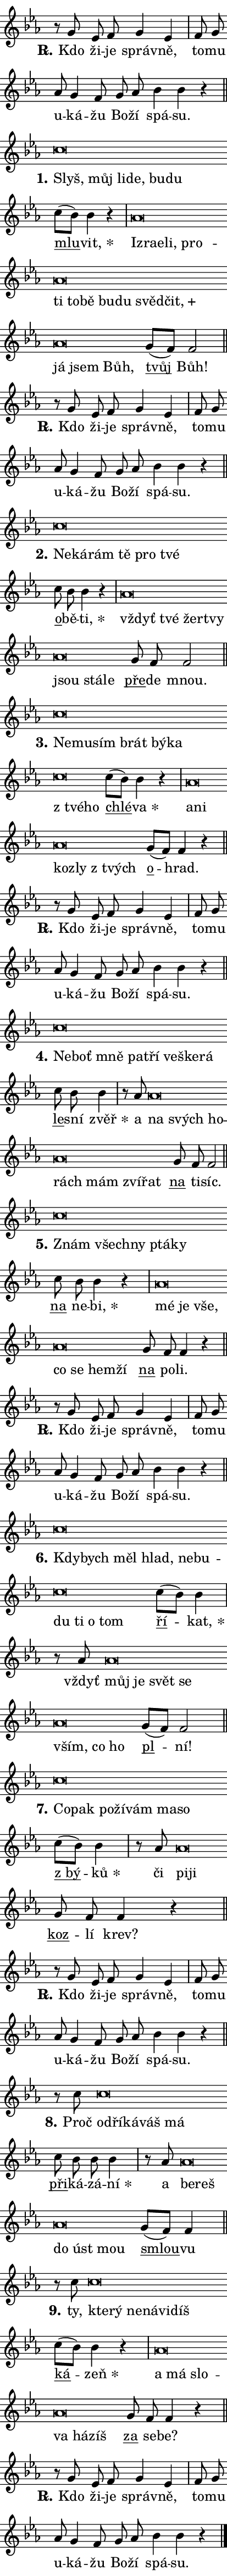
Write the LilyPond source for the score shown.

\version "2.24.0"
\header { tagline = "" }
\paper {
  indent = 0\cm
  top-margin = 0\cm
  right-margin = 0\cm
  bottom-margin = 0\cm
  left-margin = 0\cm
  paper-width = 7\cm
  page-breaking = #ly:one-page-breaking
  system-system-spacing.basic-distance = #11
  score-system-spacing.basic-distance = #11
  ragged-last = ##f
}


%% Author: Thomas Morley
%% https://lists.gnu.org/archive/html/lilypond-user/2020-05/msg00002.html
#(define (line-position grob)
"Returns position of @var[grob} in current system:
   @code{'start}, if at first time-step
   @code{'end}, if at last time-step
   @code{'middle} otherwise
"
  (let* ((col (ly:item-get-column grob))
         (ln (ly:grob-object col 'left-neighbor))
         (rn (ly:grob-object col 'right-neighbor))
         (col-to-check-left (if (ly:grob? ln) ln col))
         (col-to-check-right (if (ly:grob? rn) rn col))
         (break-dir-left
           (and
             (ly:grob-property col-to-check-left 'non-musical #f)
             (ly:item-break-dir col-to-check-left)))
         (break-dir-right
           (and
             (ly:grob-property col-to-check-right 'non-musical #f)
             (ly:item-break-dir col-to-check-right))))
        (cond ((eqv? 1 break-dir-left) 'start)
              ((eqv? -1 break-dir-right) 'end)
              (else 'middle))))

#(define (tranparent-at-line-position vctor)
  (lambda (grob)
  "Relying on @code{line-position} select the relevant enry from @var{vctor}.
Used to determine transparency,"
    (case (line-position grob)
      ((end) (not (vector-ref vctor 0)))
      ((middle) (not (vector-ref vctor 1)))
      ((start) (not (vector-ref vctor 2))))))

noteHeadBreakVisibility =
#(define-music-function (break-visibility)(vector?)
"Makes @code{NoteHead}s transparent relying on @var{break-visibility}"
#{
  \override NoteHead.transparent =
    #(tranparent-at-line-position break-visibility)
#})

#(define delete-ledgers-for-transparent-note-heads
  (lambda (grob)
    "Reads whether a @code{NoteHead} is transparent.
If so this @code{NoteHead} is removed from @code{'note-heads} from
@var{grob}, which is supposed to be @code{LedgerLineSpanner}.
As a result ledgers are not printed for this @code{NoteHead}"
    (let* ((nhds-array (ly:grob-object grob 'note-heads))
           (nhds-list
             (if (ly:grob-array? nhds-array)
                 (ly:grob-array->list nhds-array)
                 '()))
           ;; Relies on the transparent-property being done before
           ;; Staff.LedgerLineSpanner.after-line-breaking is executed.
           ;; This is fragile ...
           (to-keep
             (remove
               (lambda (nhd)
                 (ly:grob-property nhd 'transparent #f))
               nhds-list)))
      ;; TODO find a better method to iterate over grob-arrays, similiar
      ;; to filter/remove etc for lists
      ;; For now rebuilt from scratch
      (set! (ly:grob-object grob 'note-heads)  '())
      (for-each
        (lambda (nhd)
          (ly:pointer-group-interface::add-grob grob 'note-heads nhd))
        to-keep))))

hideNotes = {
  \noteHeadBreakVisibility #begin-of-line-visible
}
unHideNotes = {
  \noteHeadBreakVisibility #all-visible
}

% work-around for resetting accidentals
% https://lilypond.org/doc/v2.23/Documentation/notation/displaying-rhythms#unmetered-music
cadenzaMeasure = {
  \cadenzaOff
  \partial 1024 s1024
  \cadenzaOn
}

#(define-markup-command (accent layout props text) (markup?)
  "Underline accented syllable"
  (interpret-markup layout props
    #{\markup \override #'(offset . 4.3) \underline { #text }#}))

responsum = \markup \concat {
  "R" \hspace #-1.05 \path #0.1 #'((moveto 0 0.07) (lineto 0.9 0.8)) \hspace #0.05 "."
}

\layout {
    \context {
        \Staff
        \remove "Time_signature_engraver"
        \override LedgerLineSpanner.after-line-breaking = #delete-ledgers-for-transparent-note-heads
    }
    \context {
        \Voice {
            \override NoteHead.output-attributes = #'((class . "notehead"))
            \override Hairpin.height = #0.55
        }
    }
    \context {
        \Lyrics {
            \override StanzaNumber.output-attributes = #'((class . "stanzanumber"))
            \override LyricSpace.minimum-distance = #0.9
            \override LyricText.font-name = #"TeX Gyre Schola"
            \override LyricText.font-size = 1
            \override StanzaNumber.font-name = #"TeX Gyre Schola Bold"
            \override StanzaNumber.font-size = 1
        }
    }
}

% magnetic-lyrics.ily
%
%   written by
%     Jean Abou Samra <jean@abou-samra.fr>
%     Werner Lemberg <wl@gnu.org>
%
%   adapted by
%     Jiri Hon <jiri.hon@gmail.com>
%
% Version 2022-Apr-15

% https://www.mail-archive.com/lilypond-user@gnu.org/msg149350.html

#(define (Left_hyphen_pointer_engraver context)
   "Collect syllable-hyphen-syllable occurrences in lyrics and store
them in properties.  This engraver only looks to the left.  For
example, if the lyrics input is @code{foo -- bar}, it does the
following.

@itemize @bullet
@item
Set the @code{text} property of the @code{LyricHyphen} grob between
@q{foo} and @q{bar} to @code{foo}.

@item
Set the @code{left-hyphen} property of the @code{LyricText} grob with
text @q{foo} to the @code{LyricHyphen} grob between @q{foo} and
@q{bar}.
@end itemize

Use this auxiliary engraver in combination with the
@code{lyric-@/text::@/apply-@/magnetic-@/offset!} hook."
   (let ((hyphen #f)
         (text #f))
     (make-engraver
      (acknowledgers
       ((lyric-syllable-interface engraver grob source-engraver)
        (set! text grob)))
      (end-acknowledgers
       ((lyric-hyphen-interface engraver grob source-engraver)
        ;(when (not (grob::has-interface grob 'lyric-space-interface))
          (set! hyphen grob)));)
      ((stop-translation-timestep engraver)
       (when (and text hyphen)
         (ly:grob-set-object! text 'left-hyphen hyphen))
       (set! text #f)
       (set! hyphen #f)))))

#(define (lyric-text::apply-magnetic-offset! grob)
   "If the space between two syllables is less than the value in
property @code{LyricText@/.details@/.squash-threshold}, move the right
syllable to the left so that it gets concatenated with the left
syllable.

Use this function as a hook for
@code{LyricText@/.after-@/line-@/breaking} if the
@code{Left_@/hyphen_@/pointer_@/engraver} is active."
   (let ((hyphen (ly:grob-object grob 'left-hyphen #f)))
     (when hyphen
       (let ((left-text (ly:spanner-bound hyphen LEFT)))
         (when (grob::has-interface left-text 'lyric-syllable-interface)
           (let* ((common (ly:grob-common-refpoint grob left-text X))
                  (this-x-ext (ly:grob-extent grob common X))
                  (left-x-ext
                   (begin
                     ;; Trigger magnetism for left-text.
                     (ly:grob-property left-text 'after-line-breaking)
                     (ly:grob-extent left-text common X)))
                  ;; `delta` is the gap width between two syllables.
                  (delta (- (interval-start this-x-ext)
                            (interval-end left-x-ext)))
                  (details (ly:grob-property grob 'details))
                  (threshold (assoc-get 'squash-threshold details 0.2)))
             (when (< delta threshold)
               (let* (;; We have to manipulate the input text so that
                      ;; ligatures crossing syllable boundaries are not
                      ;; disabled.  For languages based on the Latin
                      ;; script this is essentially a beautification.
                      ;; However, for non-Western scripts it can be a
                      ;; necessity.
                      (lt (ly:grob-property left-text 'text))
                      (rt (ly:grob-property grob 'text))
                      (is-space (grob::has-interface hyphen 'lyric-space-interface))
                      (space (if is-space " " ""))
                      (space-markup (grob-interpret-markup grob " "))
                      (space-size (interval-length (ly:stencil-extent space-markup X)))
                      (extra-delta (if is-space space-size 0))
                      ;; Append new syllable.
                      (ltrt-space (if (and (string? lt) (string? rt))
                                (string-append lt space rt)
                                (make-concat-markup (list lt space rt))))
                      ;; Right-align `ltrt` to the right side.
                      (ltrt-space-markup (grob-interpret-markup
                               grob
                               (make-translate-markup
                                (cons (interval-length this-x-ext) 0)
                                (make-right-align-markup ltrt-space)))))
                 (begin
                   ;; Don't print `left-text`.
                   (ly:grob-set-property! left-text 'stencil #f)
                   ;; Set text and stencil (which holds all collected
                   ;; syllables so far) and shift it to the left.
                   (ly:grob-set-property! grob 'text ltrt-space)
                   (ly:grob-set-property! grob 'stencil ltrt-space-markup)
                   (ly:grob-translate-axis! grob (- (- delta extra-delta)) X))))))))))


#(define (lyric-hyphen::displace-bounds-first grob)
   ;; Make very sure this callback isn't triggered too early.
   (let ((left (ly:spanner-bound grob LEFT))
         (right (ly:spanner-bound grob RIGHT)))
     (ly:grob-property left 'after-line-breaking)
     (ly:grob-property right 'after-line-breaking)
     (ly:lyric-hyphen::print grob)))

squashThreshold = #0.4

\layout {
  \context {
    \Lyrics
    \consists #Left_hyphen_pointer_engraver
    \override LyricText.after-line-breaking =
      #lyric-text::apply-magnetic-offset!
    \override LyricHyphen.stencil = #lyric-hyphen::displace-bounds-first
    \override LyricText.details.squash-threshold = \squashThreshold
    \override LyricHyphen.minimum-distance = 0
    \override LyricHyphen.minimum-length = \squashThreshold
  }
}

squash = \override LyricText.details.squash-threshold = 9999
unSquash = \override LyricText.details.squash-threshold = \squashThreshold

left = \override LyricText.self-alignment-X = #LEFT
unLeft = \revert LyricText.self-alignment-X

starOffset = #(lambda (grob) 
                (let ((x_offset (ly:self-alignment-interface::aligned-on-x-parent grob)))
                  (if (= x_offset 0) 0 (+ x_offset 1.2))))

star = #(define-music-function (syllable)(string?)
"Append star separator at the end of a syllable"
#{
  \once \override LyricText.X-offset = #starOffset
  \lyricmode { \markup {
    #syllable
    \override #'((font-name . "TeX Gyre Schola Bold")) \hspace #0.2 \lower #0.65 \larger "*"
  } }
#})

starAccent = #(define-music-function (syllable)(string?)
"Append star separator at the end of a syllable and make accent"
#{
  \once \override LyricText.X-offset = #starOffset
  \lyricmode { \markup {
    \accent #syllable
    \override #'((font-name . "TeX Gyre Schola Bold")) \hspace #0.2 \lower #0.65 \larger "*"
  } }
#})

breath = #(define-music-function (syllable)(string?)
"Append breathing indicator at the end of a syllable"
#{
  \lyricmode { \markup { #syllable "+" } }
#})

optionalBreath = #(define-music-function (syllable)(string?)
"Append optional breathing indicator at the end of a syllable"
#{
  \lyricmode { \markup { #syllable "(+)" } }
#})


\score {
    <<
        \new Voice = "melody" { \cadenzaOn \key es \major \relative { r8 g' es f g4 es \cadenzaMeasure \bar "|" f8 g \bar "" as g4 f8 \bar "" g as \bar "" bes4 bes r \cadenzaMeasure \bar "||" \break } }
        \new Lyrics \lyricsto "melody" { \lyricmode { \set stanza = \responsum
Kdo ži -- je správ -- ně, to -- mu u -- ká -- žu Bo -- ží spá -- su. } }
    >>
    \layout {}
}

\score {
    <<
        \new Voice = "melody" { \cadenzaOn \key es \major \relative { c''\breve*1/16 \hideNotes \breve*1/16 \bar "" \breve*1/16 \bar "" \breve*1/16 \bar "" \breve*1/16 \breve*1/16 \bar "" \unHideNotes \bar "" c8[( bes)] bes4 r \cadenzaMeasure \bar "|" as\breve*1/16 \hideNotes \breve*1/16 \bar "" \breve*1/16 \bar "" \breve*1/16 \bar "" \breve*1/16 \bar "" \breve*1/16 \bar "" \breve*1/16 \bar "" \breve*1/16 \bar "" \breve*1/16 \bar "" \breve*1/16 \bar "" \breve*1/16 \bar "" \breve*1/16 \bar "" \breve*1/16 \bar "" \breve*1/16 \breve*1/16 \bar "" \unHideNotes \bar "" g8[( f)] f2 \cadenzaMeasure \bar "||" \break } }
        \new Lyrics \lyricsto "melody" { \lyricmode { \set stanza = "1."
\left Slyš, \squash můj li -- de, bu -- du \unLeft \unSquash \markup \accent mlu -- \star vit, \left Iz -- \squash ra -- e -- li, pro -- ti to -- bě bu -- du svěd -- \breath "čit," já jsem Bůh, \unLeft \unSquash \markup \accent tvůj Bůh! } }
    >>
    \layout {}
}

\score {
    <<
        \new Voice = "melody" { \cadenzaOn \key es \major \relative { r8 g' es f g4 es \cadenzaMeasure \bar "|" f8 g \bar "" as g4 f8 \bar "" g as \bar "" bes4 bes r \cadenzaMeasure \bar "||" \break } }
        \new Lyrics \lyricsto "melody" { \lyricmode { \set stanza = \responsum
Kdo ži -- je správ -- ně, to -- mu u -- ká -- žu Bo -- ží spá -- su. } }
    >>
    \layout {}
}

\score {
    <<
        \new Voice = "melody" { \cadenzaOn \key es \major \relative { c''\breve*1/16 \hideNotes \breve*1/16 \bar "" \breve*1/16 \bar "" \breve*1/16 \bar "" \breve*1/16 \breve*1/16 \bar "" \unHideNotes \bar "" c8 bes bes4 r \cadenzaMeasure \bar "|" as\breve*1/16 \hideNotes \breve*1/16 \bar "" \breve*1/16 \bar "" \breve*1/16 \bar "" \breve*1/16 \bar "" \breve*1/16 \breve*1/16 \bar "" \unHideNotes \bar "" g8 f f2 \cadenzaMeasure \bar "||" \break } }
        \new Lyrics \lyricsto "melody" { \lyricmode { \set stanza = "2."
\left Ne -- \squash ká -- rám tě pro tvé \unLeft \unSquash \markup \accent o -- bě -- \star ti, \left vždyť \squash tvé žer -- tvy jsou stá -- le \unLeft \unSquash \markup \accent pře -- de mnou. } }
    >>
    \layout {}
}

\score {
    <<
        \new Voice = "melody" { \cadenzaOn \key es \major \relative { c''\breve*1/16 \hideNotes \breve*1/16 \bar "" \breve*1/16 \bar "" \breve*1/16 \bar "" \breve*1/16 \bar "" \breve*1/16 \bar "" \breve*1/16 \breve*1/16 \bar "" \unHideNotes \bar "" c8[( bes)] bes4 r \cadenzaMeasure \bar "|" as\breve*1/16 \hideNotes \breve*1/16 \bar "" \breve*1/16 \bar "" \breve*1/16 \breve*1/16 \bar "" \unHideNotes \bar "" g8[( f)] f4 r \cadenzaMeasure \bar "||" \break } }
        \new Lyrics \lyricsto "melody" { \lyricmode { \set stanza = "3."
\left Ne -- \squash mu -- sím brát bý -- ka "z tvé" -- ho \unLeft \unSquash \markup \accent chlé -- \star va \left a -- \squash ni koz -- ly "z tvých" \unLeft \unSquash \markup \accent o -- hrad. } }
    >>
    \layout {}
}

\score {
    <<
        \new Voice = "melody" { \cadenzaOn \key es \major \relative { r8 g' es f g4 es \cadenzaMeasure \bar "|" f8 g \bar "" as g4 f8 \bar "" g as \bar "" bes4 bes r \cadenzaMeasure \bar "||" \break } }
        \new Lyrics \lyricsto "melody" { \lyricmode { \set stanza = \responsum
Kdo ži -- je správ -- ně, to -- mu u -- ká -- žu Bo -- ží spá -- su. } }
    >>
    \layout {}
}

\score {
    <<
        \new Voice = "melody" { \cadenzaOn \key es \major \relative { c''\breve*1/16 \hideNotes \breve*1/16 \bar "" \breve*1/16 \bar "" \breve*1/16 \bar "" \breve*1/16 \bar "" \breve*1/16 \bar "" \breve*1/16 \breve*1/16 \bar "" \unHideNotes \bar "" c8 bes bes4 \cadenzaMeasure \bar "|" r8 as8 as\breve*1/16 \hideNotes \breve*1/16 \bar "" \breve*1/16 \bar "" \breve*1/16 \bar "" \breve*1/16 \bar "" \breve*1/16 \breve*1/16 \bar "" \unHideNotes \bar "" g8 f f2 \cadenzaMeasure \bar "||" \break } }
        \new Lyrics \lyricsto "melody" { \lyricmode { \set stanza = "4."
\left Ne -- \squash boť mně pa -- tří ve -- ške -- rá \unLeft \unSquash \markup \accent le -- sní \star zvěř a \left na \squash svých ho -- rách mám zví -- řat \unLeft \unSquash \markup \accent na ti -- síc. } }
    >>
    \layout {}
}

\score {
    <<
        \new Voice = "melody" { \cadenzaOn \key es \major \relative { c''\breve*1/16 \hideNotes \breve*1/16 \bar "" \breve*1/16 \bar "" \breve*1/16 \breve*1/16 \bar "" \unHideNotes \bar "" c8 bes bes4 r \cadenzaMeasure \bar "|" as\breve*1/16 \hideNotes \breve*1/16 \bar "" \breve*1/16 \bar "" \breve*1/16 \bar "" \breve*1/16 \bar "" \breve*1/16 \breve*1/16 \bar "" \unHideNotes \bar "" g8 f f4 r \cadenzaMeasure \bar "||" \break } }
        \new Lyrics \lyricsto "melody" { \lyricmode { \set stanza = "5."
\left Znám \squash všech -- ny ptá -- ky \unLeft \unSquash \markup \accent na ne -- \star bi, \left mé \squash je vše, co se hem -- ží \unLeft \unSquash \markup \accent na po -- li. } }
    >>
    \layout {}
}

\score {
    <<
        \new Voice = "melody" { \cadenzaOn \key es \major \relative { r8 g' es f g4 es \cadenzaMeasure \bar "|" f8 g \bar "" as g4 f8 \bar "" g as \bar "" bes4 bes r \cadenzaMeasure \bar "||" \break } }
        \new Lyrics \lyricsto "melody" { \lyricmode { \set stanza = \responsum
Kdo ži -- je správ -- ně, to -- mu u -- ká -- žu Bo -- ží spá -- su. } }
    >>
    \layout {}
}

\score {
    <<
        \new Voice = "melody" { \cadenzaOn \key es \major \relative { c''\breve*1/16 \hideNotes \breve*1/16 \bar "" \breve*1/16 \bar "" \breve*1/16 \bar "" \breve*1/16 \bar "" \breve*1/16 \bar "" \breve*1/16 \bar "" \breve*1/16 \bar "" \breve*1/16 \breve*1/16 \bar "" \unHideNotes \bar "" c8[( bes)] bes4 \cadenzaMeasure \bar "|" r8 as as\breve*1/16 \hideNotes \breve*1/16 \bar "" \breve*1/16 \bar "" \breve*1/16 \bar "" \breve*1/16 \bar "" \breve*1/16 \breve*1/16 \bar "" \unHideNotes \bar "" g8[( f)] f2 \cadenzaMeasure \bar "||" \break } }
        \new Lyrics \lyricsto "melody" { \lyricmode { \set stanza = "6."
\left Kdy -- \squash bych měl hlad, ne -- bu -- du ti o tom \unLeft \unSquash \markup \accent ří -- \star kat, vždyť \left můj \squash je svět se vším, co ho \unLeft \unSquash \markup \accent pl -- ní! } }
    >>
    \layout {}
}

\score {
    <<
        \new Voice = "melody" { \cadenzaOn \key es \major \relative { c''\breve*1/16 \hideNotes \breve*1/16 \bar "" \breve*1/16 \bar "" \breve*1/16 \bar "" \breve*1/16 \bar "" \breve*1/16 \breve*1/16 \bar "" \unHideNotes \bar "" c8[( bes)] bes4 \cadenzaMeasure \bar "|" r8 as8 as\breve*1/16 \hideNotes \breve*1/16 \bar "" \unHideNotes \bar "" g8 f f4 r \cadenzaMeasure \bar "||" \break } }
        \new Lyrics \lyricsto "melody" { \lyricmode { \set stanza = "7."
\left Co -- \squash pak po -- ží -- vám ma -- so \unLeft \unSquash \markup \accent "z bý" -- \star ků či \left pi -- \squash ji \unLeft \unSquash \markup \accent koz -- lí krev? } }
    >>
    \layout {}
}

\score {
    <<
        \new Voice = "melody" { \cadenzaOn \key es \major \relative { r8 g' es f g4 es \cadenzaMeasure \bar "|" f8 g \bar "" as g4 f8 \bar "" g as \bar "" bes4 bes r \cadenzaMeasure \bar "||" \break } }
        \new Lyrics \lyricsto "melody" { \lyricmode { \set stanza = \responsum
Kdo ži -- je správ -- ně, to -- mu u -- ká -- žu Bo -- ží spá -- su. } }
    >>
    \layout {}
}

\score {
    <<
        \new Voice = "melody" { \cadenzaOn \key es \major \relative { r8 c''8 c\breve*1/16 \hideNotes \breve*1/16 \bar "" \breve*1/16 \bar "" \breve*1/16 \breve*1/16 \bar "" \unHideNotes \bar "" c8 bes bes bes4 \cadenzaMeasure \bar "|" r8 as8 as\breve*1/16 \hideNotes \breve*1/16 \bar "" \breve*1/16 \bar "" \breve*1/16 \breve*1/16 \bar "" \unHideNotes \bar "" g8[( f)] f4 \cadenzaMeasure \bar "||" \break } }
        \new Lyrics \lyricsto "melody" { \lyricmode { \set stanza = "8."
Proč \left od -- \squash ří -- ká -- váš má \unLeft \unSquash \markup \accent při -- ká -- zá -- \star ní a \left be -- \squash reš do úst mou \unLeft \unSquash \markup \accent smlou -- vu } }
    >>
    \layout {}
}

\score {
    <<
        \new Voice = "melody" { \cadenzaOn \key es \major \relative { r8 c''8 c\breve*1/16 \hideNotes \breve*1/16 \bar "" \breve*1/16 \bar "" \breve*1/16 \bar "" \breve*1/16 \breve*1/16 \bar "" \unHideNotes \bar "" c8[( bes)] bes4 r \cadenzaMeasure \bar "|" as\breve*1/16 \hideNotes \breve*1/16 \bar "" \breve*1/16 \bar "" \breve*1/16 \bar "" \breve*1/16 \breve*1/16 \bar "" \unHideNotes \bar "" g8 f f4 r \cadenzaMeasure \bar "||" \break } }
        \new Lyrics \lyricsto "melody" { \lyricmode { \set stanza = "9."
ty, \left kte -- \squash rý ne -- ná -- vi -- díš \unLeft \unSquash \markup \accent ká -- \star zeň \left a \squash má slo -- va há -- zíš \unLeft \unSquash \markup \accent za se -- be? } }
    >>
    \layout {}
}

\score {
    <<
        \new Voice = "melody" { \cadenzaOn \key es \major \relative { r8 g' es f g4 es \cadenzaMeasure \bar "|" f8 g \bar "" as g4 f8 \bar "" g as \bar "" bes4 bes r \cadenzaMeasure \bar "||" \break } \bar "|." }
        \new Lyrics \lyricsto "melody" { \lyricmode { \set stanza = \responsum
Kdo ži -- je správ -- ně, to -- mu u -- ká -- žu Bo -- ží spá -- su. } }
    >>
    \layout {}
}
